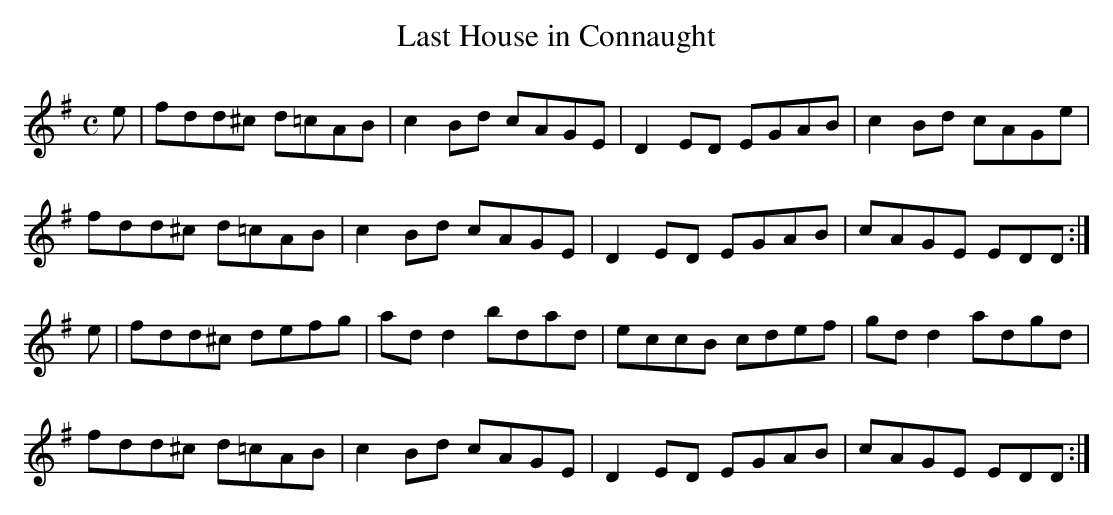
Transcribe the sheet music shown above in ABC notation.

X:1
T:Last House in Connaught
M:C
L:1/8
K:D Mixolydian
e|fdd^c d=cAB|c2Bd cAGE|D2ED EGAB|c2Bd cAGe|!
fdd^c d=cAB|c2Bd cAGE|D2ED EGAB|cAGE EDD:|!
e|fdd^c defg|add2 bdad|eccB cdef|gdd2 adgd|!
fdd^c d=cAB|c2Bd cAGE|D2ED EGAB|cAGE EDD:|!
